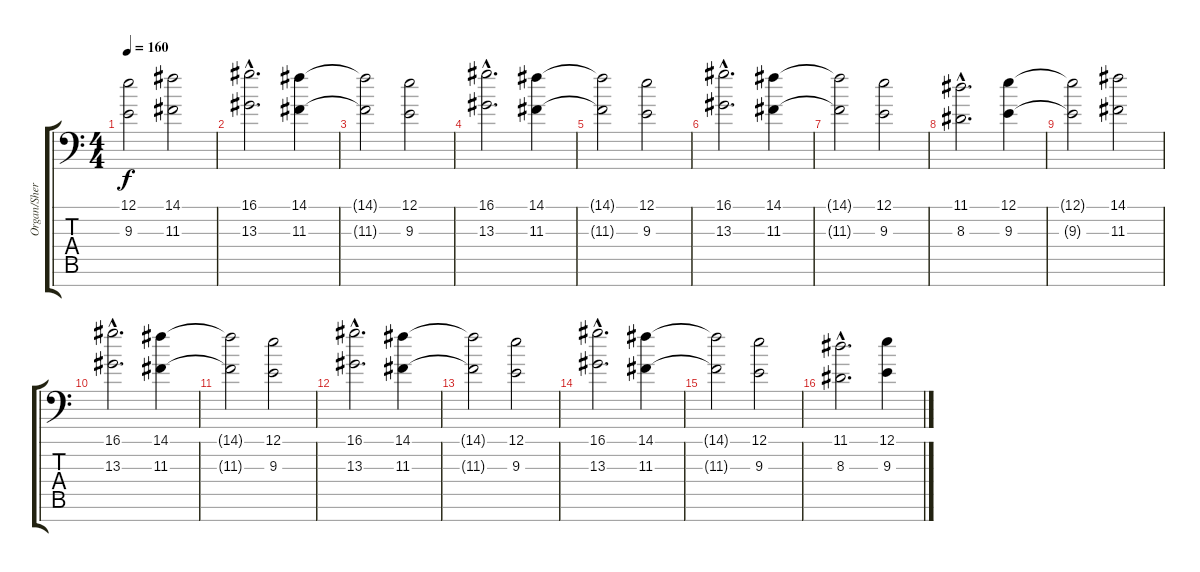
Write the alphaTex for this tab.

\track ("Organ/Sherinian" "Organ/Sher") {instrument lead2sawtooth}
\staff {score tabs}
\tuning (E4 B3 G3 D3 A2 E2 D1) {hide}
\ts (4 4)
\tempo 160
\clef f4
\ks c
(12.1{t} 9.3{t}).2{dy f} (14.1 11.3).2 |
(16.1{hac} 13.3{hac}).2{d} (14.1 11.3).4 |
(14.1{t} 11.3{t}).2 (12.1 9.3).2 |
(16.1{hac} 13.3{hac}).2{d} (14.1 11.3).4 |
(14.1{t} 11.3{t}).2 (12.1 9.3).2 |
(16.1{hac} 13.3{hac}).2{d} (14.1 11.3).4 |
(14.1{t} 11.3{t}).2 (12.1 9.3).2 |
(11.1{hac} 8.3{hac}).2{d} (12.1 9.3).4 |
(12.1{t} 9.3{t}).2 (14.1 11.3).2 |
(16.1{hac} 13.3{hac}).2{d instrument synthstrings1} (14.1 11.3).4 |
(14.1{t} 11.3{t}).2 (12.1 9.3).2 |
(16.1{hac} 13.3{hac}).2{d} (14.1 11.3).4 |
(14.1{t} 11.3{t}).2 (12.1 9.3).2 |
(16.1{hac} 13.3{hac}).2{d} (14.1 11.3).4 |
(14.1{t} 11.3{t}).2 (12.1 9.3).2 |
(11.1{hac} 8.3{hac}).2{d} (12.1 9.3).4
